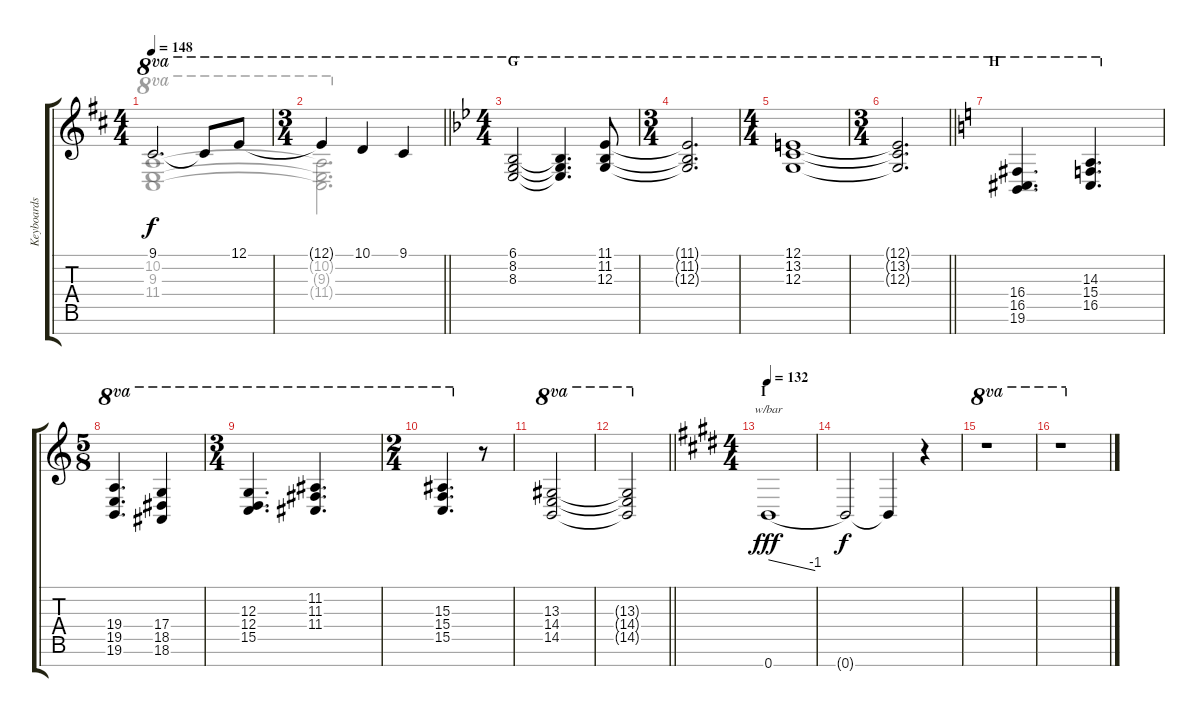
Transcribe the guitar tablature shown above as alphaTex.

\track ("Keyboards (high register)" "Keyboards ") {instrument acousticgrandpiano}
\staff {score tabs}
\tuning (E4 B3 G3 D3 A2 E2 B1) {hide}
\voice
\ts (4 4)
\tempo 148
\clef g2
\ks bminor
9.1.2{d ot 8va dy f} 9.1{t}.8{ot 8va} 12.1.8{ot 8va} |
\ts (3 4)
\barLineRight lightlight
12.1{t}.4{ot 8va} 10.1.4{ot 8va} 9.1.4{ot 8va} |
\ts (4 4)
\section ("" "G")
\ks gminor
(6.1 8.2 8.3).2{ot 8va} (6.1{t} 8.2{t} 8.3{t}).4{d ot 8va} (11.1 11.2 12.3).8{ot 8va} |
\ts (3 4)
(11.1{t} 11.2{t} 12.3{t}).2{d ot 8va} |
\ts (4 4)
(12.1 13.2 12.3).1{ot 8va} |
\ts (3 4)
\barLineRight lightlight
(12.1{t} 13.2{t} 12.3{t}).2{d ot 8va} |
\section ("" "H")
\ks aminor
(16.4 16.5 19.6).4{d ot 8va volume 10 instrument stringensemble1} (14.3 15.4 16.5).4{d ot 8va} |
\ts (5 8)
(19.4 19.5 19.6).4{d ot 8va} (17.4 18.5 18.6).4{ot 8va} |
\ts (3 4)
(12.3 12.4 15.5).4{d ot 8va} (11.2 11.3 11.4).4{d ot 8va} |
\ts (2 4)
(15.3 15.4 15.5).4{d ot 8va} r.8 |
(13.3 14.4 14.5).2{ot 8va} |
\barLineRight lightlight
(13.3{t} 14.4{t} 14.5{t}).2{ot 8va} |
\ts (4 4)
\section ("" "I")
\tempo 132
\ks c#minor
0.7.1{tbe (dive default 0 0 60 -4) ot 8vb dy fff instrument distortionguitar} |
0.7{t}.2{ot 8vb dy f} 0.7{t}.4{ot 8vb} r.4{ot 8vb} |
r.1{ot 8va} |
r.1{ot 8va}
\voice
\clef g2
\ottava regular
\simile none
\ks bminor
(10.2 9.3 11.4).1{ot 8va dy f} |
\barLineRight lightlight
(10.2{t} 9.3{t} 11.4{t}).2{d ot 8va} |
\ks gminor
|
|
|
\barLineRight lightlight
|
\ks aminor
|
|
|
|
|
\barLineRight lightlight
|
\ks c#minor
|
|
|
